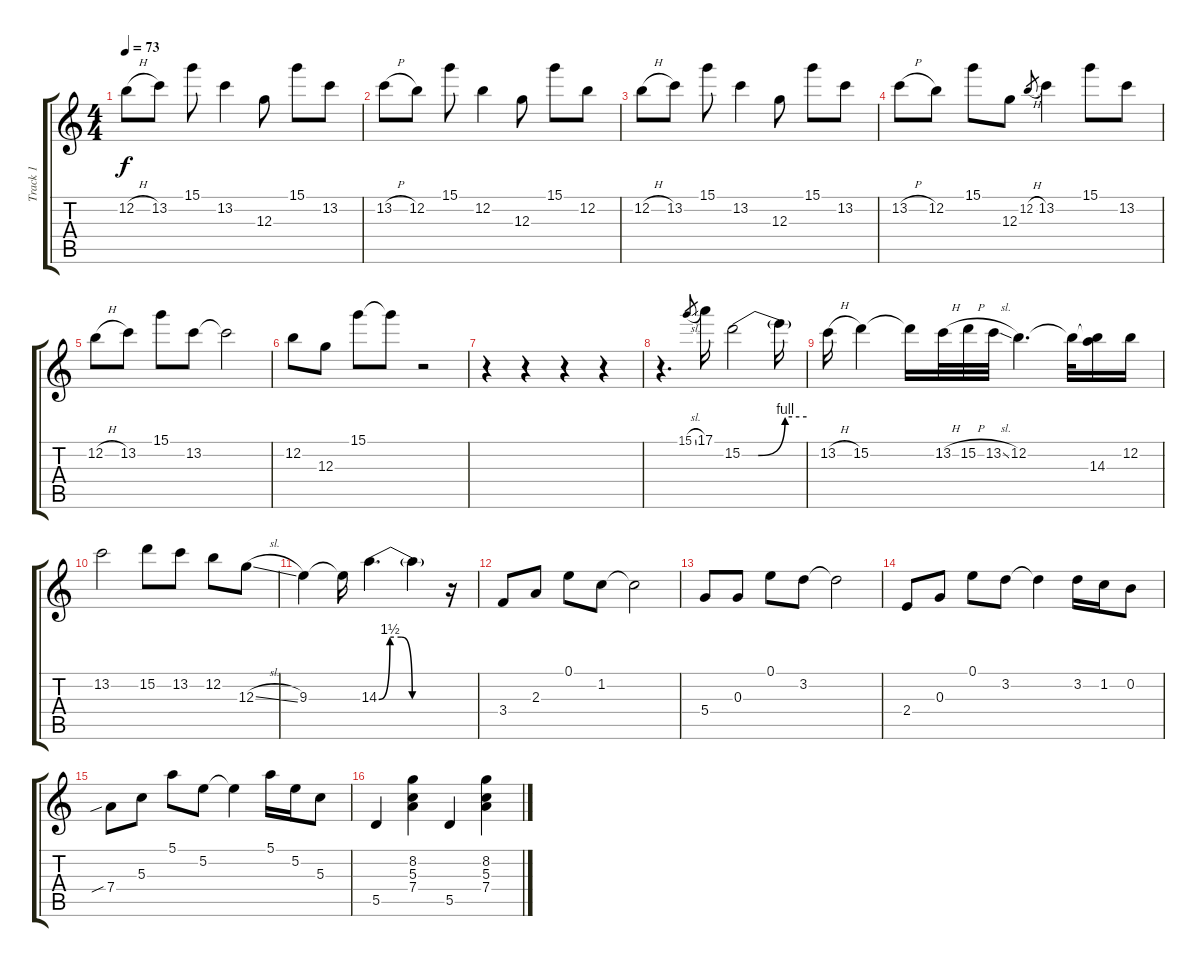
\track ("Track 1" "Track 1") {instrument electricguitarjazz}
\staff {score tabs}
\tuning (E4 B3 G3 D3 A2 E2) {hide}
\ts (4 4)
\tempo 73
\clef g2
\ks c
12.2{h}.8{dy f} 13.2.8 15.1.8 13.2.4 12.3.8 15.1.8 13.2.8 |
13.2{h}.8 12.2.8 15.1.8 12.2.4 12.3.8 15.1.8 12.2.8 |
12.2{h}.8 13.2.8 15.1.8 13.2.4 12.3.8 15.1.8 13.2.8 |
13.2{h}.8 12.2.8 15.1.8 12.3.8 12.2{h}.8{gr} 13.2.4 15.1.8 13.2.8 |
12.2{h}.8 13.2.8 15.1.8 13.2.8 13.2{t}.2 |
12.2.8 12.3.8 15.1.8 15.1{t}.8 r.2 |
r.4 r.4 r.4 r.4 |
r.4{d} 15.1{sl}.8{gr} 17.1.16 15.2{be (custom 0 0 15 0 40 4 60 4)}.2 15.2{t}.16 |
13.2{h}.16 15.2.4 15.2{t}.16 13.2{h}.32 15.2{h}.32 13.2{sl}.32 12.2.4{d} 12.2{t}.32 (12.2{t} 14.3).16 12.2.16 |
13.2.2 15.2.8 13.2.8 12.2.8 12.3{sl}.8 |
9.3.4 9.3{t}.16 14.3{be (custom 0 0 10 6 20 6 30 0 60 0)}.4{d} 14.3{t}.4 r.16 |
3.4.8 2.3.8 0.1.8 1.2.8 1.2{t}.2 |
5.4.8 0.3.8 0.1.8 3.2.8 3.2{t}.2 |
2.4.8 0.3.8 0.1.8 3.2.8 3.2{t}.4 3.2.16 1.2.16 0.2.8 |
7.4{sib}.8 5.3.8 5.1.8 5.2.8 5.2{t}.4 5.1.16 5.2.16 5.3.8 |
5.5.4 (8.2 5.3 7.4).4 5.5.4 (8.2 5.3 7.4).4
